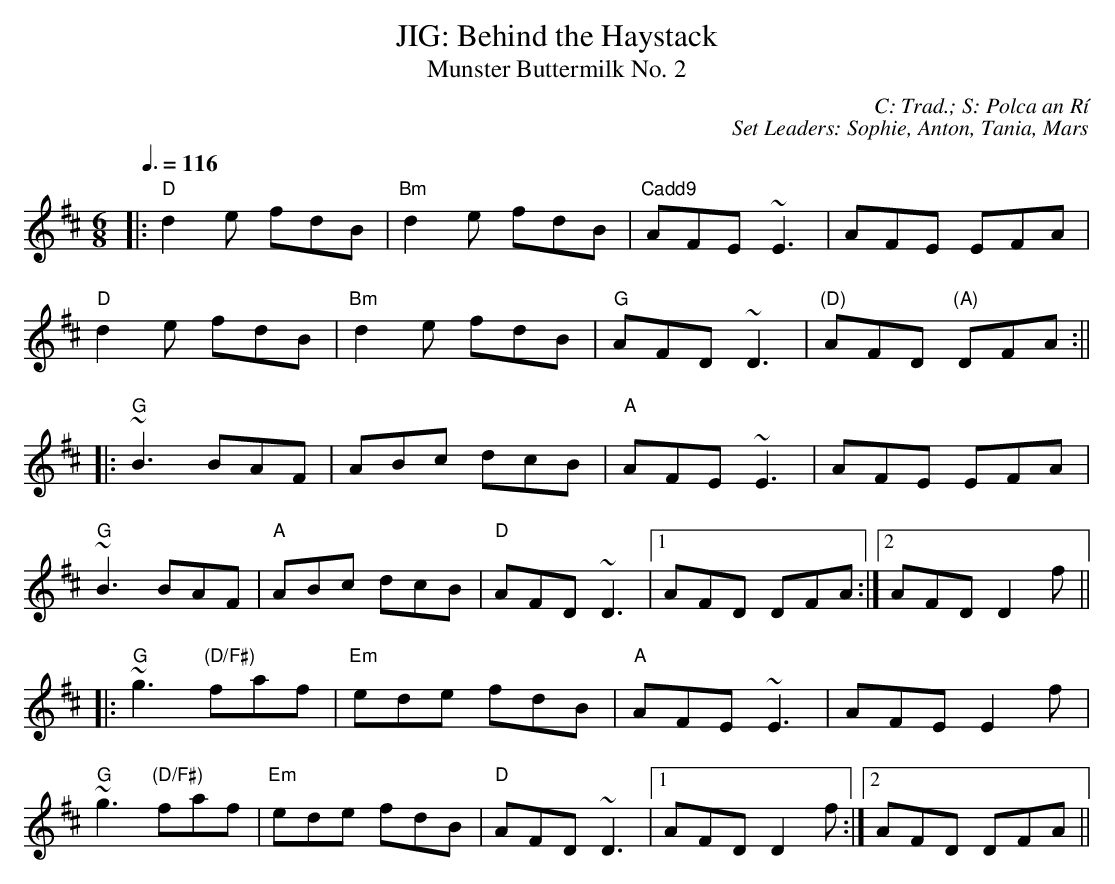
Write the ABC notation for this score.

X:1
T: JIG: Behind the Haystack
T: Munster Buttermilk No. 2
C: C: Trad.; S: Polca an Rí
C: Set Leaders: Sophie, Anton, Tania, Mars
M: 6/8
L: 1/8
Q: 3/8=116
K: Dmaj
|:"D"d2e fdB|"Bm"d2e fdB|"Cadd9"AFE ~E3|AFE EFA|
"D"d2e fdB|"Bm"d2e fdB|"G"AFD ~D3|"(D)"AFD "(A)"DFA:||
|:"G"~B3 BAF|ABc dcB|"A"AFE ~E3|AFE EFA|
"G"~B3 BAF|"A"ABc dcB|"D"AFD ~D3|1 AFD DFA:|2 AFD D2f||
|:"G"~g3 "(D/F#)"faf|"Em"ede fdB|"A"AFE ~E3|AFE E2f|
"G"~g3 "(D/F#)"faf|"Em"ede fdB|"D"AFD ~D3|1 AFD D2f:|2 AFD DFA||
